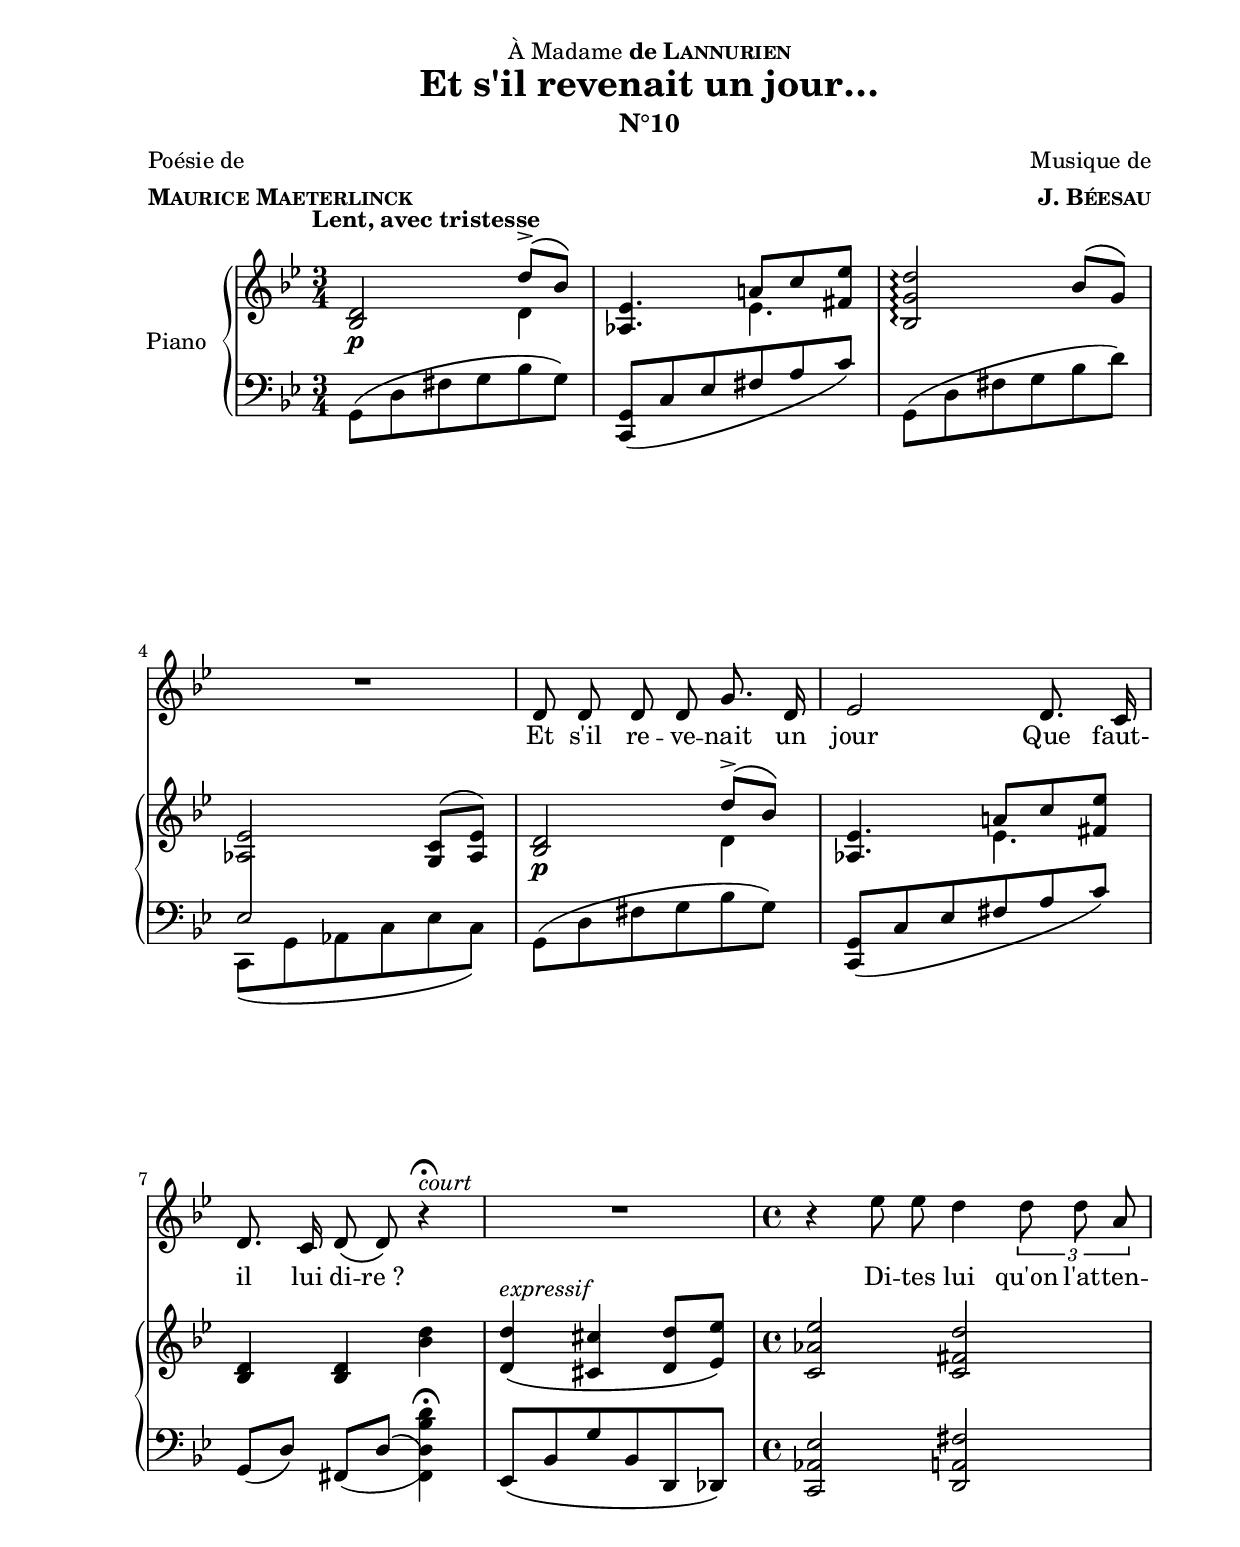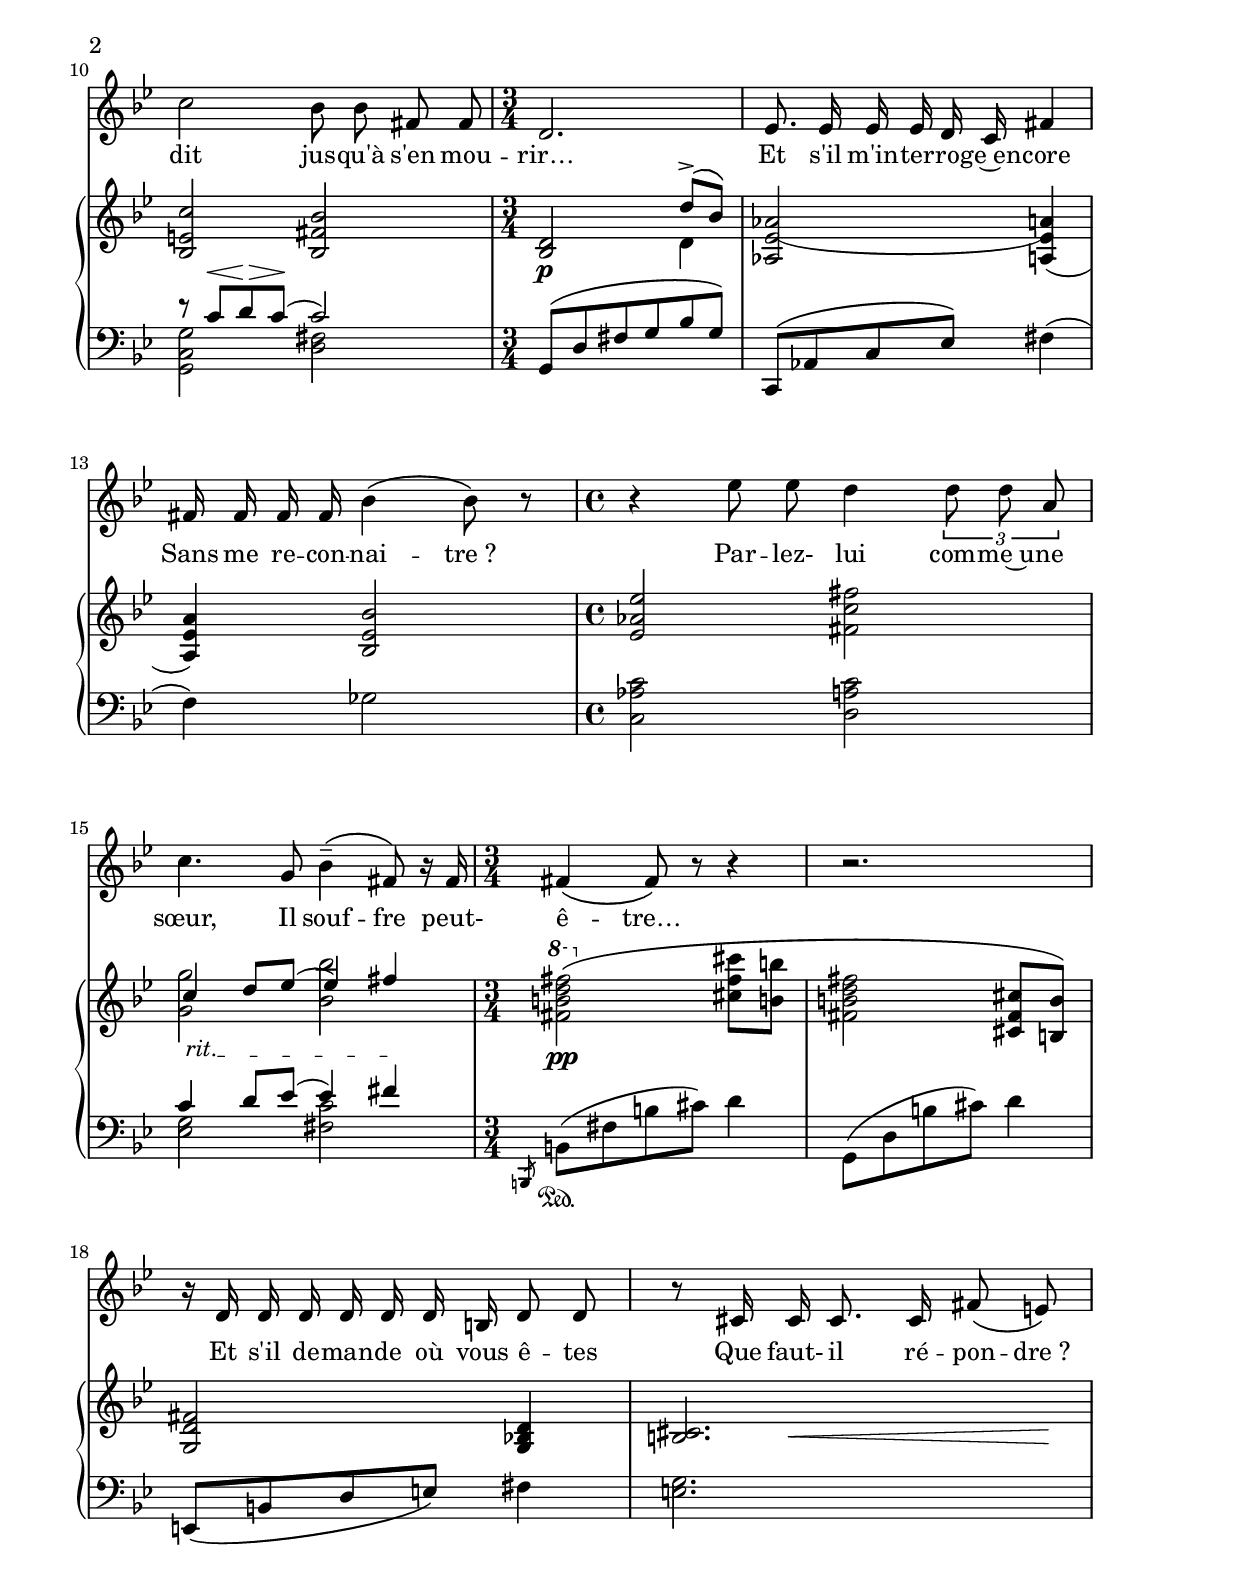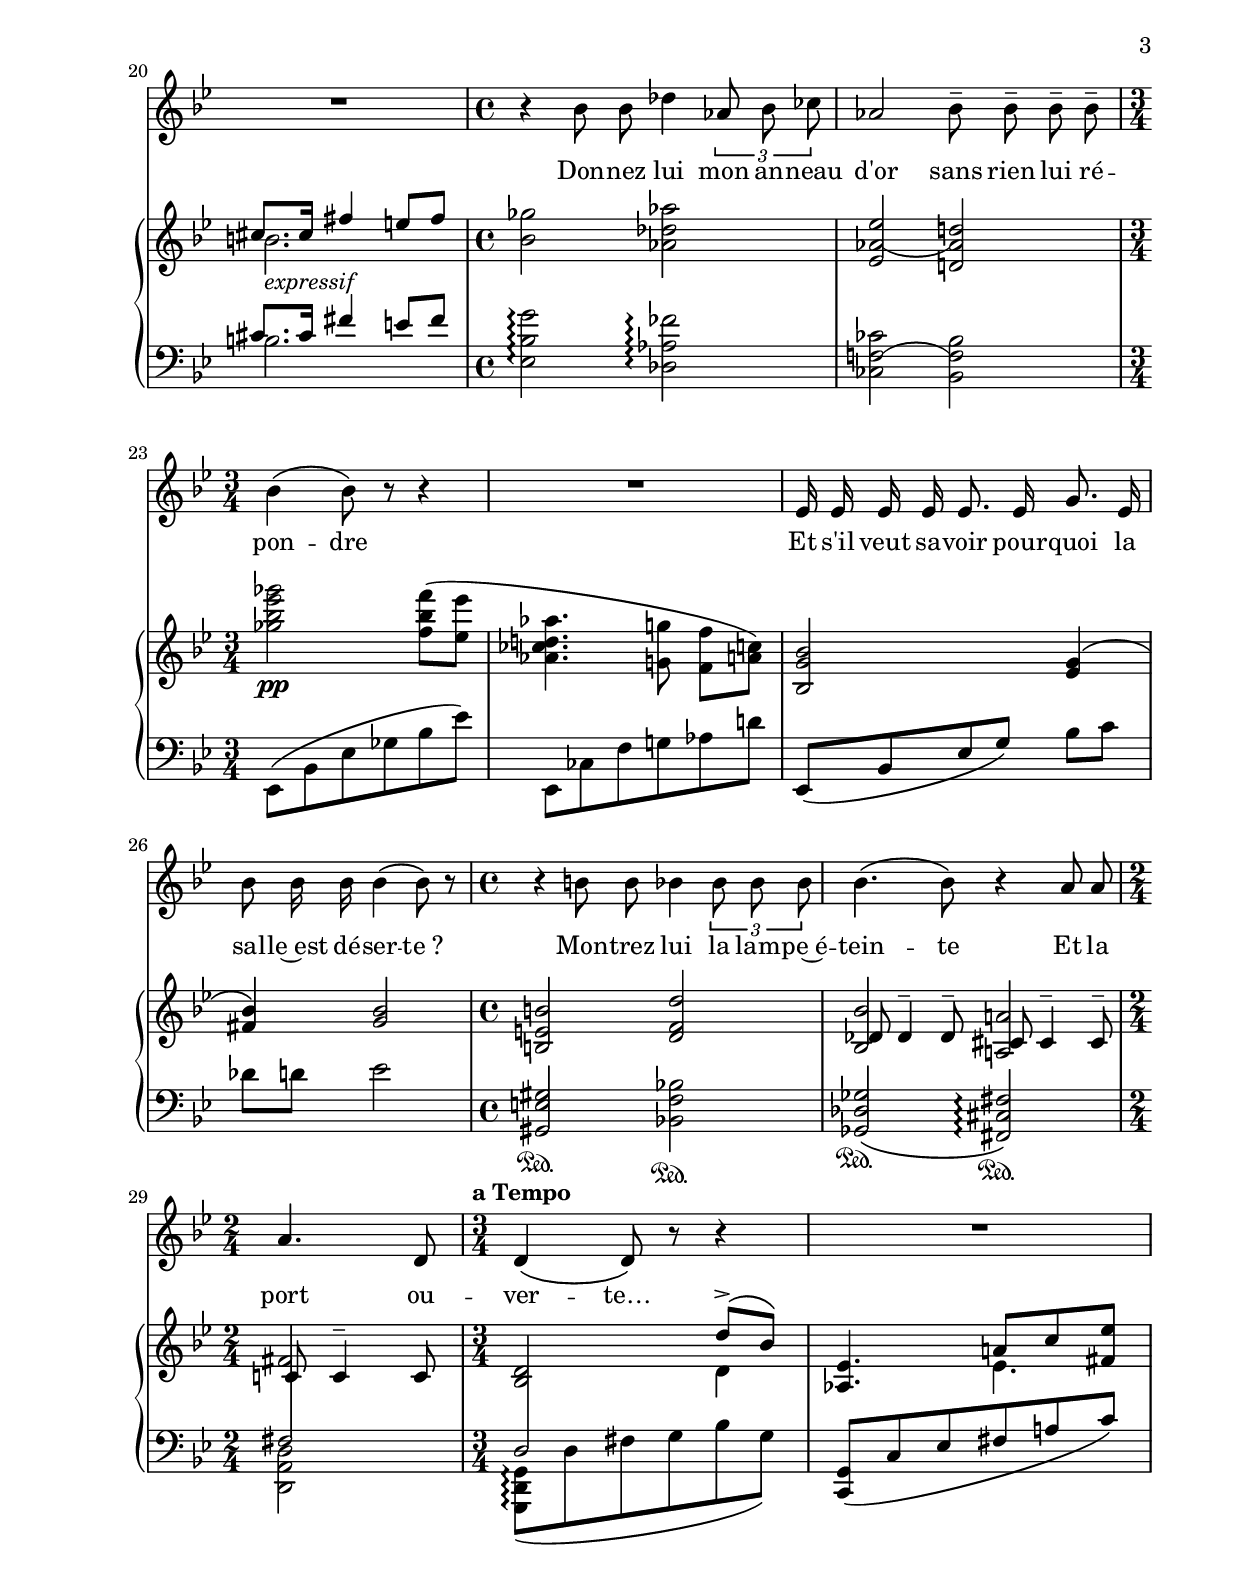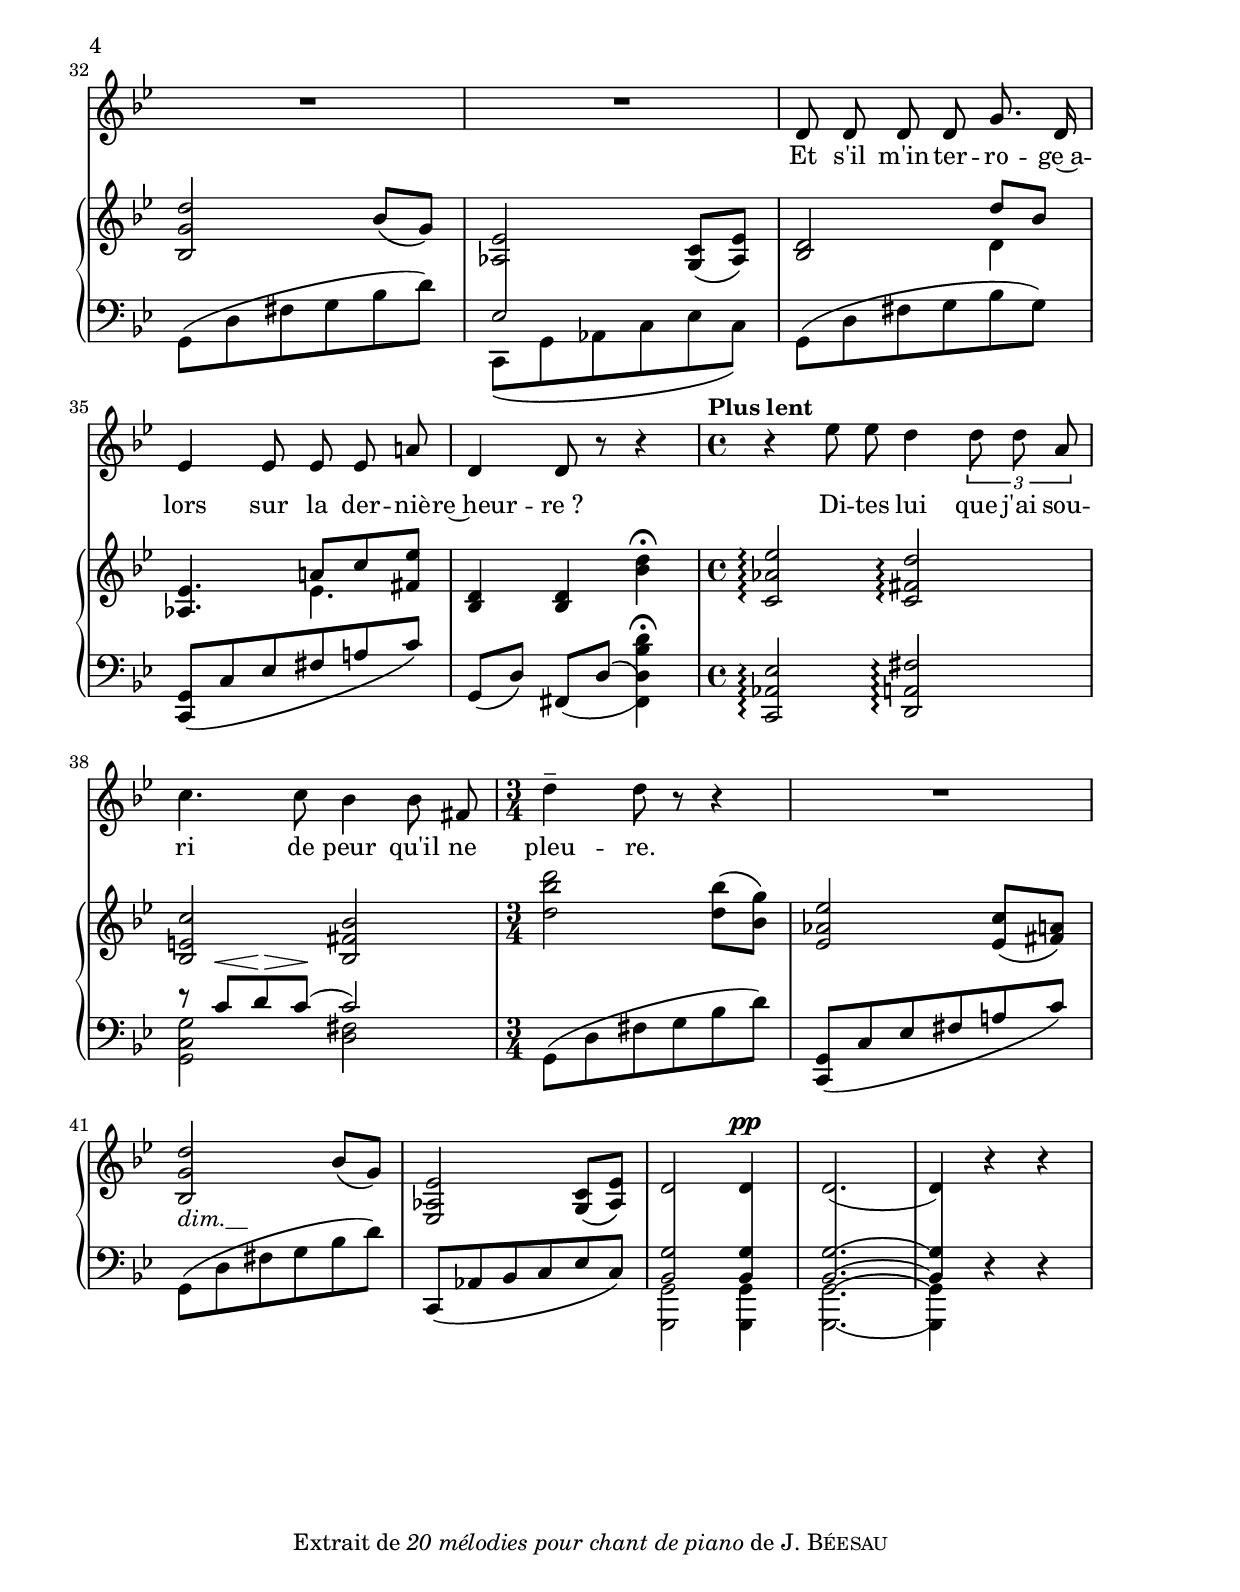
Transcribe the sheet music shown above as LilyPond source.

\version "2.22.0"
\language "english"
#(use-modules (ice-9 regex))
#(define-public string-upper-case #f)
#(define accented-char-upper-case? #f)
#(define accented-char-lower-case? #f)
#(let ((lower-case-accented-string "áàâäǎăāãåąæǣćĉčçďđðéèêëěĕēęəĝğģĥħíìîïǐĭīĩįĵķĺŀľļłńňñóòôöǒŏōõǫőøœŕřśŝšşťţþúùûüǔŭūųǘǜǚŵýŷÿȳźž")
(upper-case-accented-string "ÁÀÂÄǍĂĀÃÅĄÆǢĆĈČÇĎĐÐÉÈÊËĚĔĒĘƏĜĞĢĤĦÍÌÎÏǏĬĪĨĮĴĶĹĿĽĻŁŃŇÑÓÒÔÖǑŎŌÕǪŐØŒŔŘŚŜŠŞŤŢÞÚÙÛÜǓŬŪŲǗǛǙŴÝŶŸȲŹŽ"))
(define (group-by-2 chars result)
(if (or (null? chars) (null? (cdr chars)))
(reverse! result)
(group-by-2 (cddr chars)
(cons (string (car chars) (cadr chars))
result))))
(let ((lower-case-accented-chars
(group-by-2 (string->list lower-case-accented-string) (list)))
(upper-case-accented-chars
(group-by-2 (string->list upper-case-accented-string) (list))))
(set! string-upper-case
(lambda (str)
(define (replace-chars str froms tos)
(if (null? froms)
str
(replace-chars (regexp-substitute/global #f (car froms) str
'pre (car tos) 'post)
(cdr froms)
(cdr tos))))
(string-upcase (replace-chars str
lower-case-accented-chars
upper-case-accented-chars))))
(set! accented-char-upper-case?
(lambda (char1 char2)
(member (string char1 char2) upper-case-accented-chars string=?)))
(set! accented-char-lower-case?
(lambda (char1 char2)
(member (string char1 char2) lower-case-accented-chars string=?)))))

#(define-markup-command (smallCaps layout props text) (markup?)
(define (string-list->markup strings lower)
(let ((final-string (string-upper-case
(apply string-append (reverse strings)))))
(if lower
(markup #:fontsize -2 final-string)
final-string)))
(define (make-small-caps rest-chars currents current-is-lower prev-result)
(if (null? rest-chars)
(make-concat-markup (reverse! (cons (string-list->markup
currents current-is-lower)
prev-result)))
(let* ((ch1 (car rest-chars))
(ch2 (and (not (null? (cdr rest-chars))) (cadr rest-chars)))
(this-char-string (string ch1))
(is-lower (char-lower-case? ch1))
(next-rest-chars (cdr rest-chars)))
(cond ((and ch2 (accented-char-lower-case? ch1 ch2))
(set! this-char-string (string ch1 ch2))
(set! is-lower #t)
(set! next-rest-chars (cddr rest-chars)))
((and ch2 (accented-char-upper-case? ch1 ch2))
(set! this-char-string (string ch1 ch2))
(set! is-lower #f)
(set! next-rest-chars (cddr rest-chars))))
(if (or (and current-is-lower is-lower)
(and (not current-is-lower) (not is-lower)))
(make-small-caps next-rest-chars
(cons this-char-string currents)
is-lower
prev-result)
(make-small-caps next-rest-chars
(list this-char-string)
is-lower
(if (null? currents)
prev-result
(cons (string-list->markup
currents current-is-lower)
prev-result)))))))
(interpret-markup layout props
(if (string? text)
(make-small-caps (string->list text) (list) #f (list))
text)))

\paper {
  top-margin = 2 \cm
  bottom-margin = 2 \cm
  %left-margin = 2 \cm
  %right-margin = 2 \cm
  two-sided = ##t
  inner-margin = 2\cm
  binding-offset = 0.5\cm
  outer-margin = 1.5\cm

  #(include-special-characters)
}
\header {
  dedication = \markup{\concat {"À Madame " \bold { "de L" \smallCaps "annurien" }}}
  title = "Et s'il revenait un jour…"
  subtitle = "N°10"
  composer = \markup { \right-column { "Musique de" \bold \concat { "J. B" \smallCaps éesau }}}
  poet = \markup { \column { "Poésie de" \bold \concat { M \smallCaps aurice " M" \smallCaps aeterlinck }}}
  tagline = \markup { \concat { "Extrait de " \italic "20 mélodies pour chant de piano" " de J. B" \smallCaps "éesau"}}
}
\score {
  <<
    \new Staff \with {
      instrumentName = "Chant"
    } {
      \clef treble
      \new Voice = "chant" {
        \relative c' { \autoBeamOff
          \key g \minor
          \time 3/4
          \tempo \markup { "Lent, avec tristesse"}
          R2.*3 \break
          R2. d8 d d d g8. d16 ef2 d8. c16 \break
          d8. c16 d8\( d\) r4\fermata^\markup{\italic court} R2. \time 4/4 r4 ef'8 ef d4 \tuplet 3/2 { d8 d a } \pageBreak
          c2 bf8 bf fs fs \time 3/4 d2. ef8. ef16 ef ef d c fs4 \break
          fs16 fs fs fs bf4 \(bf8\) r8 \time 4/4 r4 ef8 ef d4 \tuplet 3/2 { d8 d a} \break
          c4. g8 bf4--\( fs8\) r16 fs16 %{\time 3/4%} fs4\( fs8\) r8 r4 r2. \break
          r16 d16 d d d d d b d8 d r8 cs16 cs cs8. cs16 fs8\( e\) \pageBreak
          R2. \time 4/4 r4 bf'8 bf df4 \tuplet 3/2 { af8 bf cf } af2 bf8-- bf-- bf-- bf-- \time 3/4 \break
          bf4\( bf8\) r8 r4 R2. ef,16 ef ef ef ef8. ef16 g8. ef16 \break
          bf'8 bf16 bf bf4\( bf8\) r8 \time 4/4 r4 b8 b bf4 \tuplet 3/2 { bf8 bf bf } bf4.\( bf8\) r4 a8 a \time 2/4 \break
          a4. d,8 \time 3/4 d4\( d8\) r8 r4 R2. \pageBreak
          R2. R2. d8 d d d g8. d16 \break
          ef4 ef8 ef ef a! d,4 d8 r8 r4 \time 4/4 \tempo "Plus lent" r4 ef'8 ef d4 \tuplet 3/2 { d8 d a } \break
          c4. c8 bf4 bf8 fs \time 3/4 d'4-- d8 r8 r4 R2. \break
          R2. R2. R2. R2. R2.
        }
      }
    }
    \new Lyrics \lyricsto "chant" {
      Et s'il re -- ve -- nait un jour
      Que faut- il lui di -- re&nbsp;?
      Di -- tes lui qu'on l'at -- ten -- dit jus -- qu'à s'en mou -- rir…
      Et s'il m'in -- ter -- ro -- ge~en -- core
      Sans me re -- con -- nai -- tre&nbsp;?
      Par -- lez- lui com -- me~u -- ne sœur,
      Il souf -- fre peut- ê -- tre…
      Et s'il de -- man -- de où vous ê -- tes
      Que faut- il ré -- pon -- dre&nbsp;?
      Don -- nez lui mon an -- neau d'or
      sans rien lui ré -- pon -- dre
      Et s'il veut sa -- voir pour -- quoi
      la sal -- le~est dé -- ser -- te&nbsp;?
      Mon -- trez lui la lam -- pe~é -- tein -- te
      Et la port ou -- ver -- te…
      Et s'il m'in -- ter -- ro -- ge~a -- lors
      sur la der -- niè -- re~heur -- re&nbsp;?
      Di -- tes lui que j'ai sou -- ri
      de peur qu'il ne pleu -- re.
    }
    \new PianoStaff \with {
      instrumentName = "Piano"
    } <<
      \new Staff = "right" \with {
        midiInstrument = "acoustic grand"
      } {
        \clef treble
        <<
          \new Voice {
            \relative c' {
              \key g \minor
              \time 3/4
              % Page 1
              <<{\voiceOne <bf d>2\p d'8->\( bf\)} \new Voice {\voiceTwo s2 d,4}>>\oneVoice <<{\voiceOne <af ef'>4. a'!8 c <fs, ef'> } \new Voice{\voiceTwo s4. ef4.}>> <bf g' d'>2\arpeggio bf'8\( g\)
              <af, ef'>2 <g c>8\( <af ef'>\) <<{\voiceOne <bf d>2\p d'8->\( bf\)} \new Voice {\voiceTwo s2 d,4}>>\oneVoice <<{\voiceOne <af ef'>4. a'!8 c <fs, ef'> } \new Voice{\voiceTwo s4. ef4.}>>\oneVoice
              <bf d>4 <bf d> <bf' d> <d, d'>4\(^\markup{\italic expressif} <cs cs'>4 <d d'>8 <ef ef'>\) \time 4/4 <c af' ef'>2 <c fs d'>2
              % Page 2
              <bf e c'>2 <bf fs' bf>2 \time 3/4 <<{\voiceOne <bf d>2\p d'8->\( bf\)} \new Voice {\voiceTwo s2 d,4}>>\oneVoice <af ef'( af>2 <a ef') a>4(
              <a ef' a>4) <bf ef bf'>2 \time 4/4 <ef af ef'>2 <fs c' fs>
              \override TextSpanner.bound-details.left.text = "rit."
              <<{\voiceOne c'4_\startTextSpan d8 ef( ef4) fs4\stopTextSpan} \new Voice {\voiceTwo <g, g'>2 <bf bf'>2 } >>\oneVoice %{\time 3/4%} \ottava #1 <fs' b d fs>2\pp\( \ottava #0 <cs fs cs'>8 <b b'!> <fs b d fs>2 <cs fs cs'>8 <b b'>\)
              <g d' fs>2 <g bf! d>4 <<{\voiceOne <b cs>2.} {s8 s16 s\< s4 s8 s8\!}>>
              % Page 3
              <<{\voiceOne cs'8. cs16 fs4 e8 fs} \new Voice{\voiceTwo b,2._\markup{\italic expressif}}>> \oneVoice \time 4/4 <bf gf'>2 <af df af'> <ef af( ef'> <d! af') d!>2 %{\time 3/4%}
              <gf' bf ef gf>2\pp <f bf f'>8\( <ef ef'> <af, cf d! af'>4. <g! g'!>8 <f f'>[ <a c>]\) <bf, g' bf>2 \phrasingSlurUp <ef g>4\(
              <fs bf>4\) <g bf>2 <b, e b'>2 <d f d'> <<{\voiceThree df8 df4-- df8-- cs8 cs4-- cs8--} \new Voice {\voiceOne <bf bf'>2 <a! a'!>}>>
              <<{\voiceOne fs'2} \new Voice{\voiceThree \shiftOnnn c!8 c4^- c8}>> \tempo "a Tempo" %{ \time 3/4 %} <bf d>2 <<{\voiceOne d'8->\( bf\)} \new Voice {\voiceTwo d,4}>> <<{\voiceOne <af ef'>4. a'!8 c <fs, ef'> } \new Voice{\voiceTwo s4. ef4.}>>\oneVoice
              % Page 4
              <bf g' d'>2 bf'8\( g\) <af, ef'>2 <g c>8\( <af ef'>\) <<{\voiceOne <bf d>2 d'8 bf} \new Voice {\voiceTwo s2 d,4}>>\oneVoice
              <af ef'>4. <<{\voiceOne a'!8 c <fs, ef'>} \new Voice{\voiceTwo ef4.}>>\oneVoice <bf d>4 <bf d> <bf' d>\fermata <c, af' ef'>2\arpeggio <c fs d'>2\arpeggio
              <bf e c'>2 <bf fs' bf>2 %{\time 3/4%} <d' bf' d>2 <d bf'>8\( <bf g'>\) <ef, af ef'>2 <ef c'>8\( <fs a>\)
              <bf, g' d'>2_\markup{ \italic "dim.__ "} bf'8\( g\) <ef, af ef'>2 <g c>8\( <af ef'>\) d2 d4^\pp d2.( d4) r4 r4
            }
          }
        >>
      }
      \new Staff = "left" \with {
        midiInstrument = "acoustic grand"
      } {
        \clef bass
        <<
          \new Voice {
            \relative f, {
              \key g \minor
              \time 3/4
              % Page 1
              g8\( d' fs g bf g\) <c,, g'>8\( c' ef fs a c\) g,8\( d' fs g bf d\)
              <<{\voiceOne \crossStaff ef,2} \new Voice { \voiceTwo c,8\( g' af c ef c\)}>>\oneVoice g8\( d' fs g bf g\) <g, c,>8\( c ef fs a c\)
              g,8\([ d']\) \slurDown fs,8([ d'\(] <fs,) d'\) bf' d>4\fermata
              ef8\( bf' g' bf, d, df\) \time 4/4 <c af' ef'>2 <d a' fs'>2
              % Page 2
              <<{\voiceOne r8 c''^\< d\!^\> c\!( c2)} \new Voice {\voiceTwo <g, c g'>2 <d' fs>}>> \oneVoice \time 3/4 \voiceOne g,8\( d' fs g bf g\) c,,8\( af' c ef\) \voiceTwo \slurUp fs4(
              f4) gf2 \time 4/4 <c, af' c>2 <d a' c>
              <<{\voiceOne c'4 d8 ef( ef4) fs4} \new Voice {\voiceTwo <ef, g>2 <fs c'>2}>>\oneVoice \time 3/4 \slashedGrace b,,8 b'8\sustainOn\( fs' b cs\) d4 g,,8\( d' b' cs\) d4
              e,,8\( b' d e\) fs4 <e g>2.
              % Page 3
              <<{\voiceOne cs'8. cs16 fs4 e8 fs} \new Voice{\voiceTwo b,2.}>> \oneVoice %{\time 4/4%} <ef, bf' g'>2\arpeggio <df af' ff'>2\arpeggio <cf f!( cf'>2 <bf f') bf> %{\time 3/4%}
              ef,8\( bf' ef gf bf ef\) ef,,8 cf' f g! af d! ef,,8[\( bf' ef g\)] bf[ c]
              df d ef2 %{ \time 4/4 %} <gs,, e' gs>2\sustainOn <bf! f' bf!>2\sustainOn <gf df' gf>2\sustainOn\( <fs cs' fs>2\sustainOn\arpeggio\)
              <<{\voiceOne \autoBeamOff \crossStaff {fs'2 d2} \autoBeamOn} \new Voice {\voiceTwo <d, a' d>2 <g, d' g>8\arpeggio\( d'' fs g bf g\)}>>\oneVoice <c,, g'>8\( c' ef fs a! c\)
              % Page 4
              g,8\( d' fs g bf d\) <<{\voiceOne \crossStaff ef,2} \new Voice { \voiceTwo c,8\( g' af c ef c\)}>>\oneVoice g8\( d' fs g bf g\)
              <c,, g'>8\( c' ef fs a! c\) g,8\([ d']\) \slurDown fs,8([ d'\(] <fs,) d'\) bf' d>4\fermata <c af' ef'>2\arpeggio <d a' fs'>2\arpeggio
              <<{\voiceOne r8 c''^\< d\!^\> c\!( c2)} \new Voice {\voiceTwo <g, c g'>2 <d' fs>}>> \oneVoice g,8\( d' fs g bf d\) <c,, g'>8\( c' ef fs a! c\)
              g,8\( d' fs g bf d\) c,,8\( af' bf c ef c\) \autoBeamOff <<{ \voiceOne \crossStaff {<bf g'>2 <bf g'>4 <bf( g'\(>2. <bf) g'\)>4} } \new Voice {\voiceTwo <g, g'>2 <g g'>4  \phrasingSlurUp <g( g'\(>2. <g) g'\)>4)}>>\oneVoice r4 r4
            }
          }
        >>
      }
    >>
  >>
  \layout {
    \context {
      \Staff \RemoveEmptyStaves
      \override VerticalAxisGroup.remove-first = ##t
    }
    \context {
      \PianoStaff
      \consists #Span_stem_engraver
    }
  }
}
